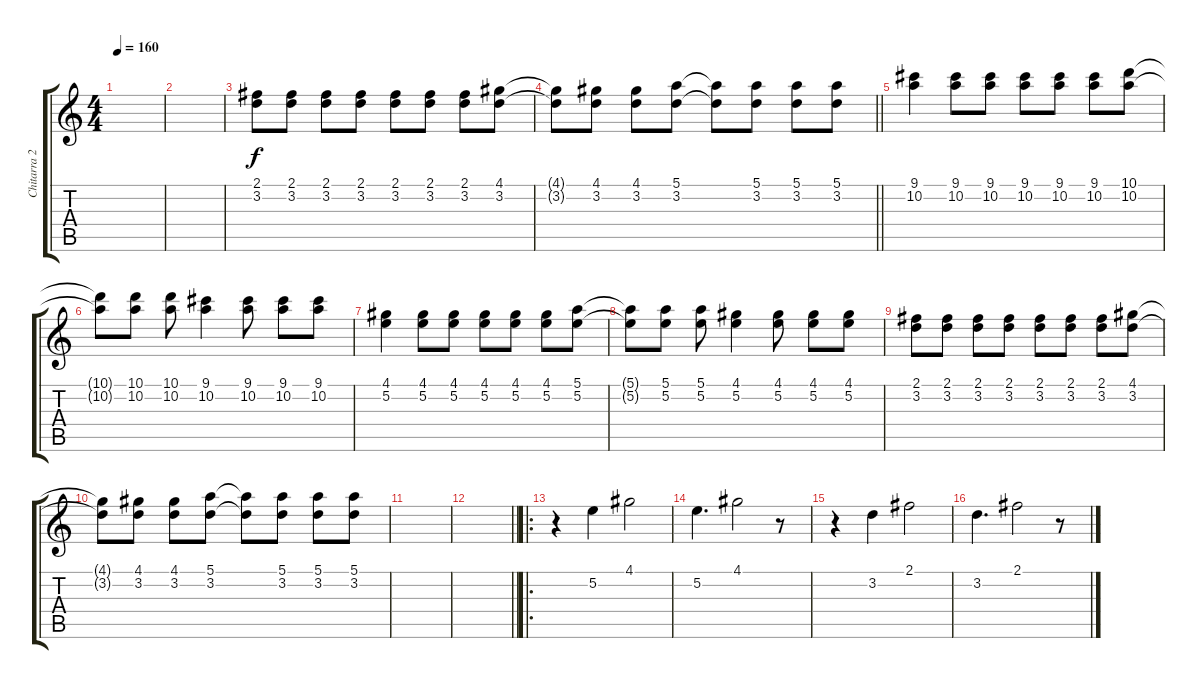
\track ("Chitarra 2" "Chitarra 2") {instrument distortionguitar}
\staff {score tabs}
\tuning (E4 B3 G3 D3 A2 E2) {hide}
\ts (4 4)
\tempo 160
\clef g2
\ks c
|
|
(2.1 3.2).8 (2.1 3.2).8 (2.1 3.2).8 (2.1 3.2).8 (2.1 3.2).8 (2.1 3.2).8 (2.1 3.2).8 (4.1 3.2).8 |
\barLineRight lightlight
(4.1{t} 3.2{t}).8 (4.1 3.2).8 (4.1 3.2).8 (5.1 3.2).8 (5.1{t} 3.2{t}).8 (5.1 3.2).8 (5.1 3.2).8 (5.1 3.2).8 |
(9.1 10.2).4 (9.1 10.2).8 (9.1 10.2).8 (9.1 10.2).8 (9.1 10.2).8 (9.1 10.2).8 (10.1 10.2).8 |
(10.1{t} 10.2{t}).8 (10.1 10.2).8 (10.1 10.2).8 (9.1 10.2).4 (9.1 10.2).8 (9.1 10.2).8 (9.1 10.2).8 |
(4.1 5.2).4 (4.1 5.2).8 (4.1 5.2).8 (4.1 5.2).8 (4.1 5.2).8 (4.1 5.2).8 (5.1 5.2).8 |
(5.1{t} 5.2{t}).8 (5.1 5.2).8 (5.1 5.2).8 (4.1 5.2).4 (4.1 5.2).8 (4.1 5.2).8 (4.1 5.2).8 |
(2.1 3.2).8 (2.1 3.2).8 (2.1 3.2).8 (2.1 3.2).8 (2.1 3.2).8 (2.1 3.2).8 (2.1 3.2).8 (4.1 3.2).8 |
(4.1{t} 3.2{t}).8 (4.1 3.2).8 (4.1 3.2).8 (5.1 3.2).8 (5.1{t} 3.2{t}).8 (5.1 3.2).8 (5.1 3.2).8 (5.1 3.2).8 |
|
\barLineRight lightlight
|
\ro
r.4 5.2.4 4.1.2 |
5.2.4{d} 4.1.2 r.8 |
r.4 3.2.4 2.1.2 |
3.2.4{d} 2.1.2 r.8
